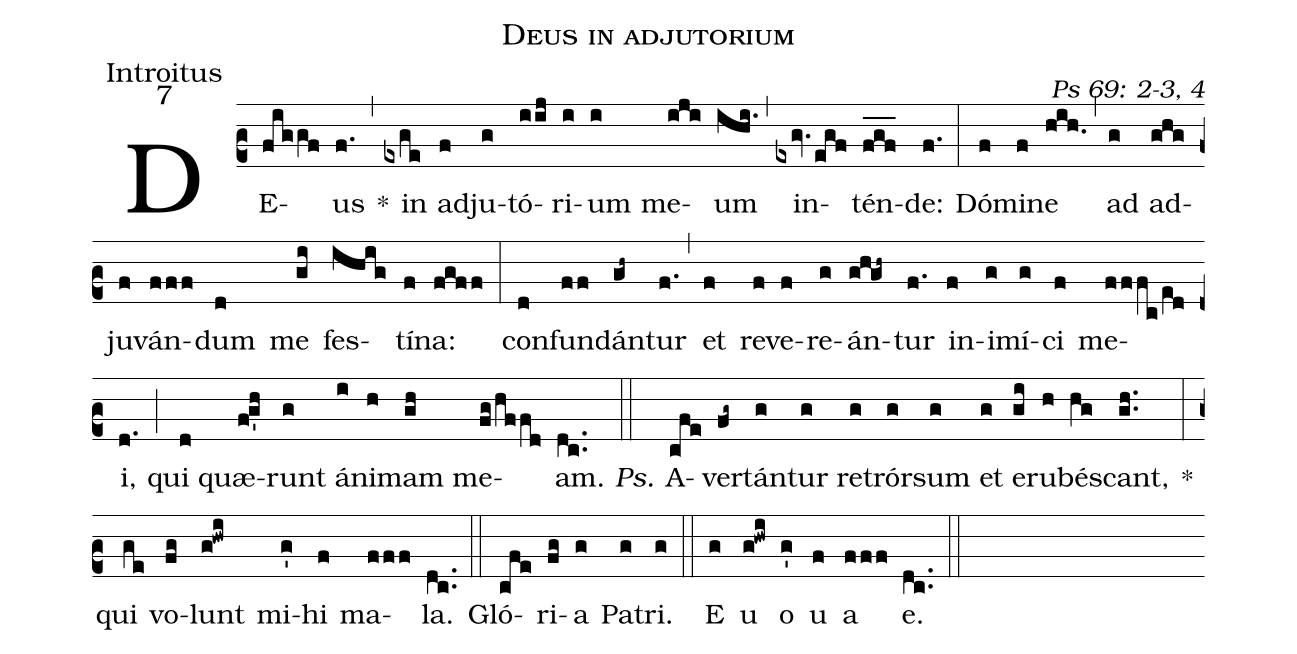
name: Deus in adjutorium;
office-part: Introitus;
mode: 7;
commentary: Ps 69: 2-3, 4;
%%
(c2) DE(figgf)us(f.) *(,) in(exge) ad(f)ju(g)tó(iij)ri(i)um(i) me(iji)um(ihi.) (,) in(exgv.egf)tén(f_g_f_)de:(f.) (:)
Dó(f)mi(f)ne(hih.) (,) ad(g) ad(ghg)ju(f)ván(fff)dum(d) me(gi) fes(ihig)tí(f)na:(fgff) (:)
con(d)fun(ff)dán(gh~)tur(f.) (,) et(f) re(f)ve(f)re(g)án(g!h!gh~)tur(f.) in(f)i(g)mí(g)ci(f) me(fffc/e[ll:1]d)i,(d.) (;) qui(d) quæ(fg'h)runt(g) á(i)ni(h)mam(gh) me(fg/hffd)am.(dc..) (::)
<i>Ps.</i> A(cfe)ver(fg~)tán(g)tur(g) re(g)trór(g)sum(g) et(g) e(gi)ru(h)bés(hg)cant,(gh..) *(:)
qui(ge) vo(fg)lunt(g!hwi) mi(g')hi(f) ma(fff)la.(dc..) (::)
Gló(cfe)ri(fg)a(g) Pa(g)tri.(g) (::)
<eu>E(g) u(g!hwi) o(g') u(f) a(fff) e.</eu>(dc..) (::)
